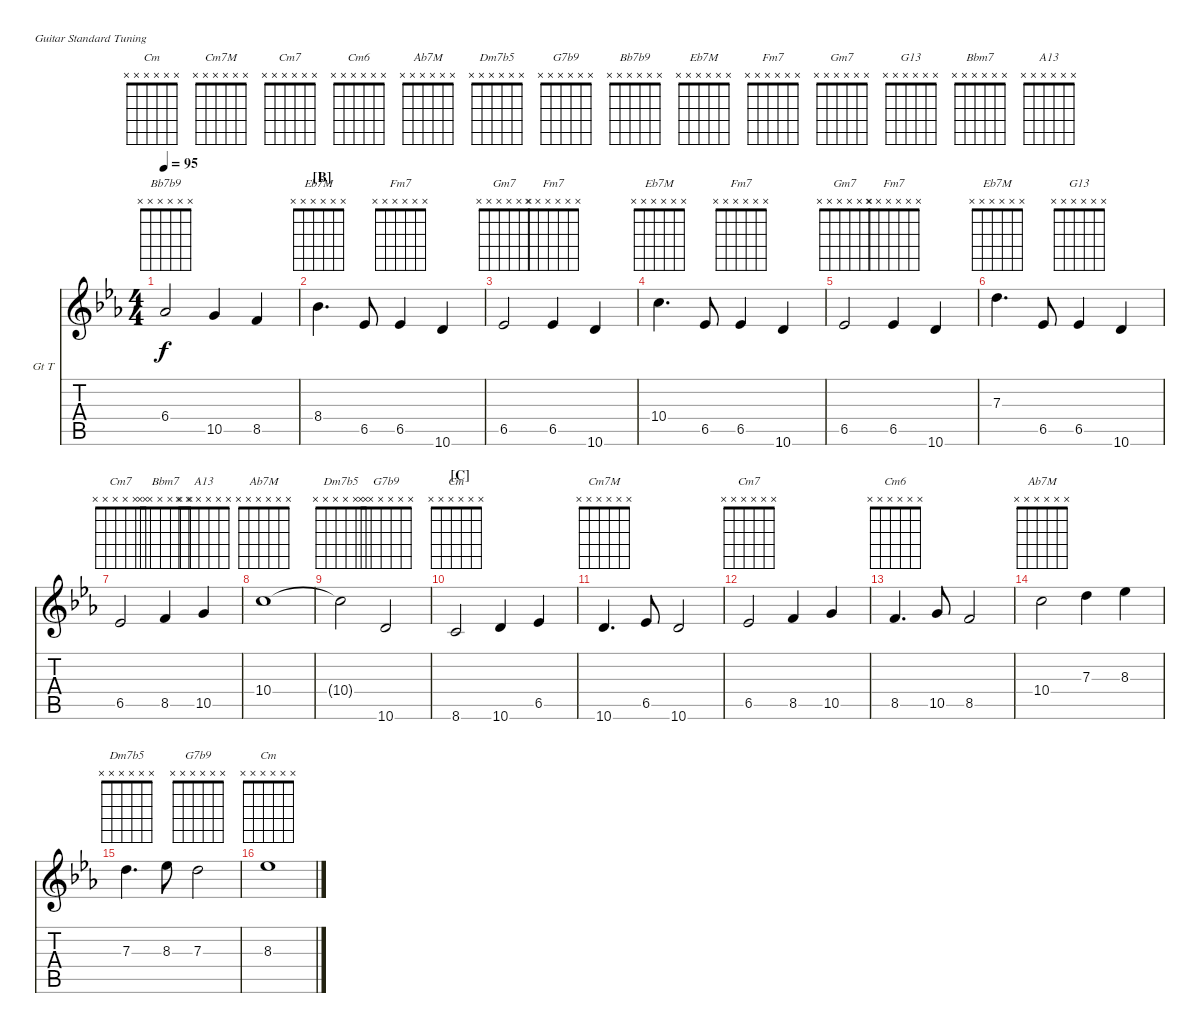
\bracketExtendMode nobrackets
\firstSystemTrackNameOrientation horizontal
\otherSystemsTrackNameOrientation horizontal
\chordDiagramsInScore
\track ("Guit Theme" "Gt T") {instrument acousticgrandpiano}
\staff {score tabs}
\tuning (E4 B3 G3 D3 A2 E2)
\displaytranspose 12
\chord ("Cm" x x x x x x)
\chord ("Cm7M" x x x x x x)
\chord ("Cm7" x x x x x x)
\chord ("Cm6" x x x x x x)
\chord ("Ab7M" x x x x x x)
\chord ("Dm7b5" x x x x x x)
\chord ("G7b9" x x x x x x)
\chord ("Bb7b9" x x x x x x)
\chord ("Eb7M" x x x x x x)
\chord ("Fm7" x x x x x x)
\chord ("Gm7" x x x x x x)
\chord ("G13" x x x x x x)
\chord ("Bbm7" x x x x x x)
\chord ("A13" x x x x x x)
\ts (4 4)
\tempo 95
\clef g2
\ks eb
6.4{t}.2{ch "Bb7b9" dy f} 10.5.4 8.5.4 |
\section ("B" "")
8.4.4{d ch "Eb7M"} 6.5.8 6.5.4{ch "Fm7"} 10.6.4 |
6.5.2{ch "Gm7"} 6.5.4{ch "Fm7"} 10.6.4 |
10.4.4{d ch "Eb7M"} 6.5.8 6.5.4{ch "Fm7"} 10.6.4 |
6.5.2{ch "Gm7"} 6.5.4{ch "Fm7"} 10.6.4 |
7.3.4{d ch "Eb7M"} 6.5.8 6.5.4{ch "G13"} 10.6.4 |
6.5.2{ch "Cm7"} 8.5.4{ch "Bbm7"} 10.5.4{ch "A13"} |
10.4.1{ch "Ab7M"} |
10.4{t}.2{ch "Dm7b5"} 10.6.2{ch "G7b9"} |
\section ("C" "")
8.6.2{ch "Cm"} 10.6.4 6.5.4 |
10.6.4{d ch "Cm7M"} 6.5.8 10.6.2 |
6.5.2{ch "Cm7"} 8.5.4 10.5.4 |
8.5.4{d ch "Cm6"} 10.5.8 8.5.2 |
10.4.2{ch "Ab7M"} 7.3.4 8.3.4 |
7.3.4{d ch "Dm7b5"} 8.3.8 7.3.2{ch "G7b9"} |
8.3.1{ch "Cm"}
